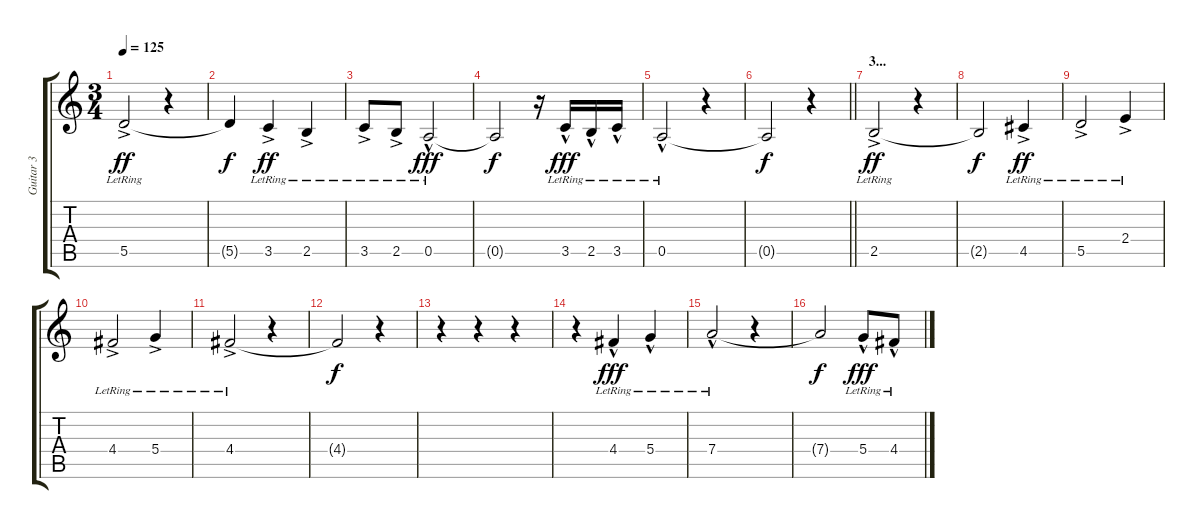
\track ("Guitar 3" "Guitar 3") {instrument acousticguitarnylon}
\staff {score tabs}
\tuning (E4 B3 G3 D3 A2 E2) {hide}
\ts (3 4)
\tempo 125
\clef g2
\ks c
5.5{ac lr}.2{dy ff} r.4 |
5.5{t}.4{dy f} 3.5{ac lr}.4{dy ff} 2.5{ac lr}.4 |
3.5{ac lr}.8 2.5{ac lr}.8 0.5{hac lr}.2{dy fff} |
0.5{t}.2{dy f} r.16 3.5{hac lr}.16{dy fff} 2.5{hac lr}.16 3.5{hac lr}.16 |
0.5{hac lr}.2 r.4 |
\barLineRight lightlight
0.5{t}.2{dy f} r.4 |
\section ("" "3...")
2.5{ac lr}.2{dy ff} r.4 |
2.5{t}.2{dy f} 4.5{ac lr}.4{dy ff} |
5.5{ac lr}.2 2.4{ac lr}.4 |
4.4{ac lr}.2 5.4{ac lr}.4 |
4.4{ac lr}.2 r.4 |
4.4{t}.2{dy f} r.4 |
r.4 r.4 r.4 |
r.4 4.4{hac lr}.4{dy fff} 5.4{hac lr}.4 |
7.4{hac lr}.2 r.4 |
7.4{t}.2{dy f} 5.4{hac lr}.8{dy fff} 4.4{hac lr}.8
